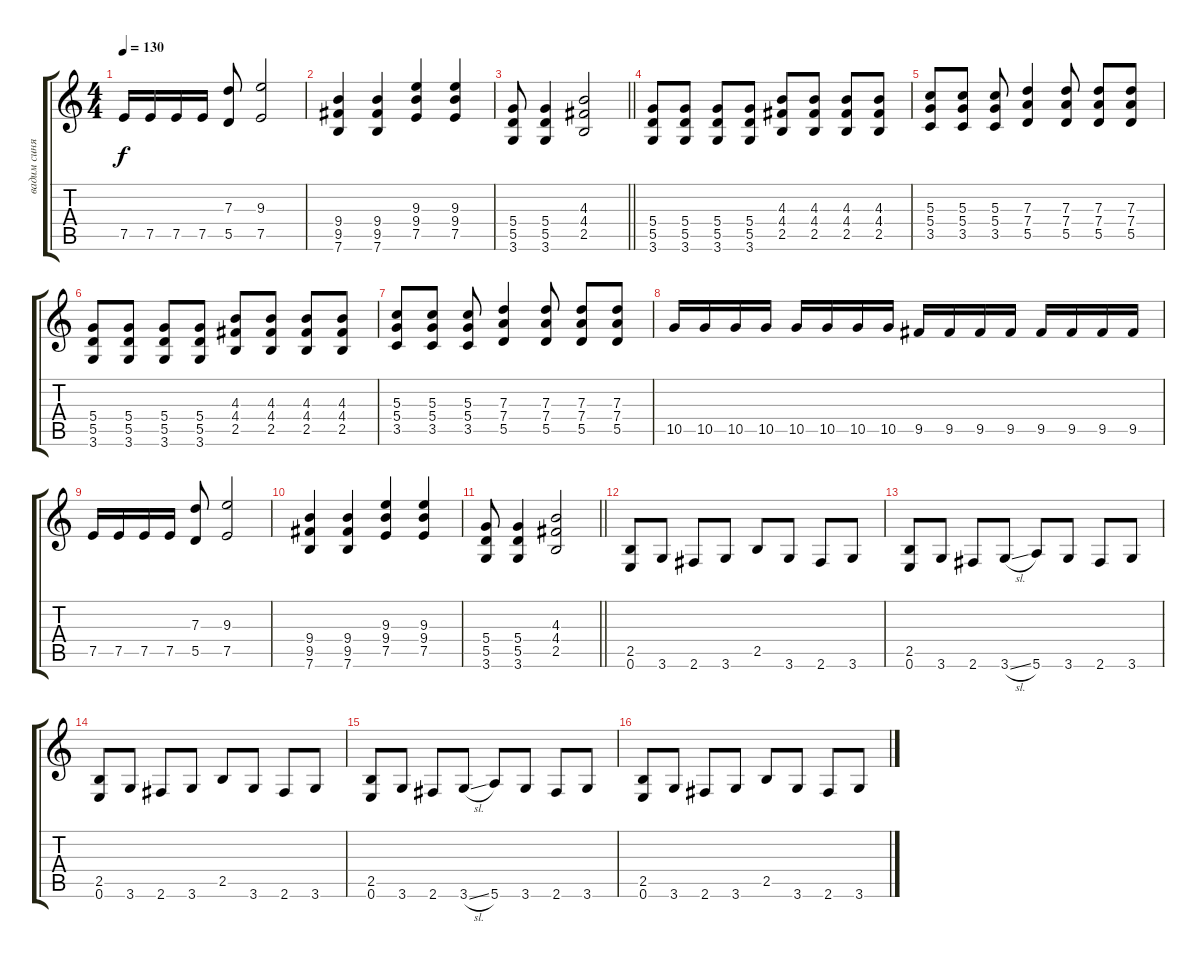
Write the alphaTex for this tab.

\track ("вадим синяк" "вадим синя") {instrument overdrivenguitar}
\staff {score tabs}
\tuning (E4 B3 G3 D3 A2 E2) {hide}
\ts (4 4)
\tempo 130
\clef g2
\ks c
7.5.16{dy f} 7.5.16 7.5.16 7.5.16 (7.3 5.5).8 (9.3 7.5).2 |
(9.4 9.5 7.6).4 (9.4 9.5 7.6).4 (9.3 9.4 7.5).4 (9.3 9.4 7.5).4 |
\barLineRight lightlight
(5.4 5.5 3.6).8 (5.4 5.5 3.6).4 (4.3 4.4 2.5).2 |
(5.4 5.5 3.6).8 (5.4 5.5 3.6).8 (5.4 5.5 3.6).8 (5.4 5.5 3.6).8 (4.3 4.4 2.5).8 (4.3 4.4 2.5).8 (4.3 4.4 2.5).8 (4.3 4.4 2.5).8 |
(5.3 5.4 3.5).8 (5.3 5.4 3.5).8 (5.3 5.4 3.5).8 (7.3 7.4 5.5).4 (7.3 7.4 5.5).8 (7.3 7.4 5.5).8 (7.3 7.4 5.5).8 |
(5.4 5.5 3.6).8 (5.4 5.5 3.6).8 (5.4 5.5 3.6).8 (5.4 5.5 3.6).8 (4.3 4.4 2.5).8 (4.3 4.4 2.5).8 (4.3 4.4 2.5).8 (4.3 4.4 2.5).8 |
(5.3 5.4 3.5).8 (5.3 5.4 3.5).8 (5.3 5.4 3.5).8 (7.3 7.4 5.5).4 (7.3 7.4 5.5).8 (7.3 7.4 5.5).8 (7.3 7.4 5.5).8 |
10.5.16 10.5.16 10.5.16 10.5.16 10.5.16 10.5.16 10.5.16 10.5.16 9.5.16 9.5.16 9.5.16 9.5.16 9.5.16 9.5.16 9.5.16 9.5.16 |
7.5.16 7.5.16 7.5.16 7.5.16 (7.3 5.5).8 (9.3 7.5).2 |
(9.4 9.5 7.6).4 (9.4 9.5 7.6).4 (9.3 9.4 7.5).4 (9.3 9.4 7.5).4 |
\barLineRight lightlight
(5.4 5.5 3.6).8 (5.4 5.5 3.6).4 (4.3 4.4 2.5).2 |
(2.5 0.6).8 3.6.8 2.6.8 3.6.8 2.5.8 3.6.8 2.6.8 3.6.8 |
(2.5 0.6).8 3.6.8 2.6.8 3.6{sl}.8 5.6.8 3.6.8 2.6.8 3.6.8 |
(2.5 0.6).8 3.6.8 2.6.8 3.6.8 2.5.8 3.6.8 2.6.8 3.6.8 |
(2.5 0.6).8 3.6.8 2.6.8 3.6{sl}.8 5.6.8 3.6.8 2.6.8 3.6.8 |
(2.5 0.6).8 3.6.8 2.6.8 3.6.8 2.5.8 3.6.8 2.6.8 3.6.8
